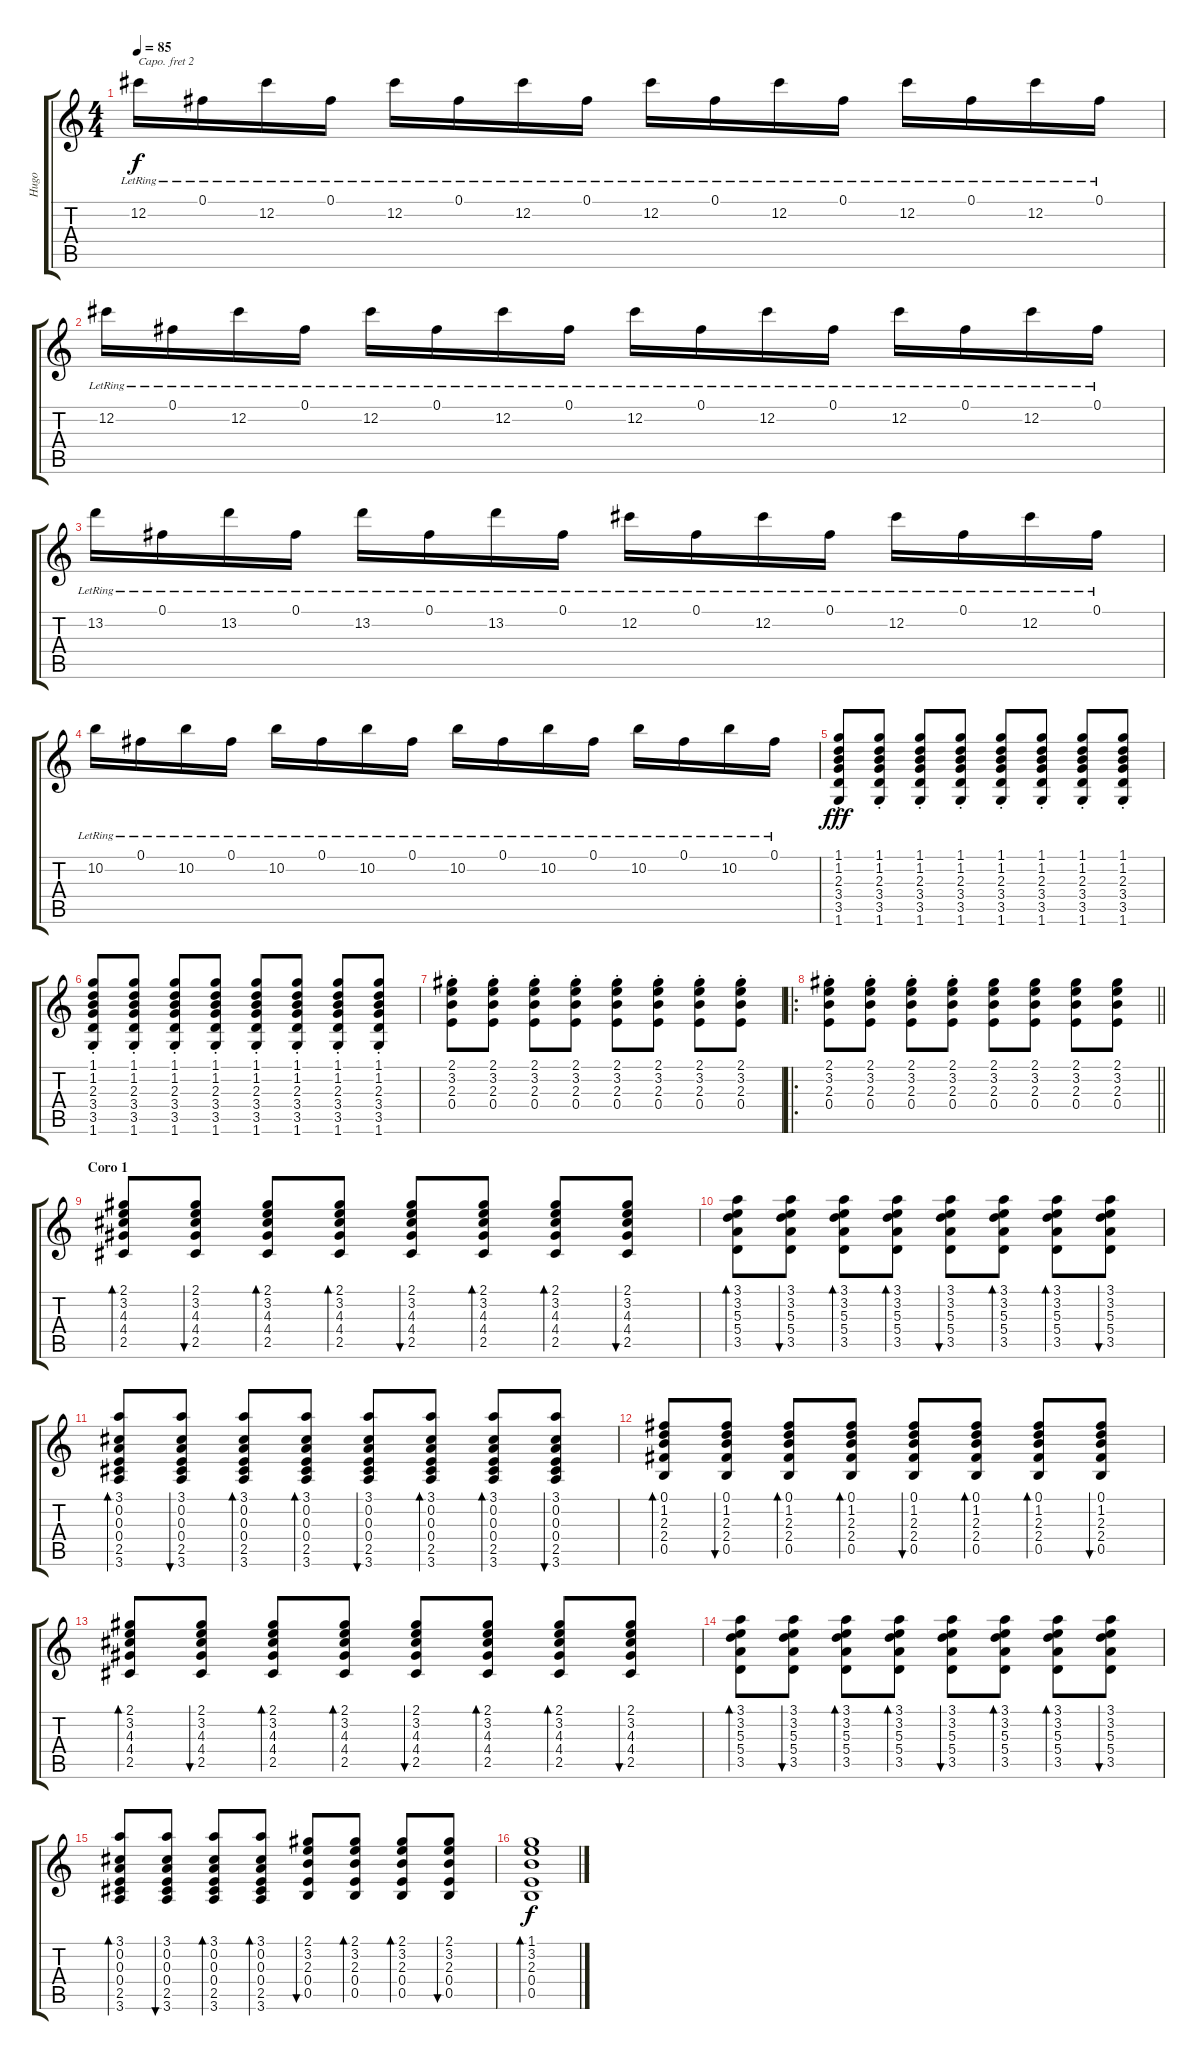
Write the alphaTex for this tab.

\track ("Hugo" "Hugo") {instrument acousticguitarsteel}
\staff {score tabs}
\capo 2
\tuning (E4 B3 G3 D3 A2 E2) {hide}
\ts (4 4)
\tempo 85
\clef g2
\ks c
12.2{lr}.16{dy f} 0.1{lr}.16 12.2{lr}.16 0.1{lr}.16 12.2{lr}.16 0.1{lr}.16 12.2{lr}.16 0.1{lr}.16 12.2{lr}.16 0.1{lr}.16 12.2{lr}.16 0.1{lr}.16 12.2{lr}.16 0.1{lr}.16 12.2{lr}.16 0.1{lr}.16 |
12.2{lr}.16 0.1{lr}.16 12.2{lr}.16 0.1{lr}.16 12.2{lr}.16 0.1{lr}.16 12.2{lr}.16 0.1{lr}.16 12.2{lr}.16 0.1{lr}.16 12.2{lr}.16 0.1{lr}.16 12.2{lr}.16 0.1{lr}.16 12.2{lr}.16 0.1{lr}.16 |
13.2{lr}.16 0.1{lr}.16 13.2{lr}.16 0.1{lr}.16 13.2{lr}.16 0.1{lr}.16 13.2{lr}.16 0.1{lr}.16 12.2{lr}.16 0.1{lr}.16 12.2{lr}.16 0.1{lr}.16 12.2{lr}.16 0.1{lr}.16 12.2{lr}.16 0.1{lr}.16 |
10.2{lr}.16 0.1{lr}.16 10.2{lr}.16 0.1{lr}.16 10.2{lr}.16 0.1{lr}.16 10.2{lr}.16 0.1{lr}.16 10.2{lr}.16 0.1{lr}.16 10.2{lr}.16 0.1{lr}.16 10.2{lr}.16 0.1{lr}.16 10.2{lr}.16 0.1{lr}.16 |
(1.1{st} 1.2{st} 2.3{st} 3.4{st} 3.5{st} 1.6{st}).8{dy fff} (1.1{st} 1.2{st} 2.3{st} 3.4{st} 3.5{st} 1.6{st}).8 (1.1{st} 1.2{st} 2.3{st} 3.4{st} 3.5{st} 1.6{st}).8 (1.1{st} 1.2{st} 2.3{st} 3.4{st} 3.5{st} 1.6{st}).8 (1.1{st} 1.2{st} 2.3{st} 3.4{st} 3.5{st} 1.6{st}).8 (1.1{st} 1.2{st} 2.3{st} 3.4{st} 3.5{st} 1.6{st}).8 (1.1{st} 1.2{st} 2.3{st} 3.4{st} 3.5{st} 1.6{st}).8 (1.1{st} 1.2{st} 2.3{st} 3.4{st} 3.5{st} 1.6{st}).8 |
(1.1{st} 1.2{st} 2.3{st} 3.4{st} 3.5{st} 1.6{st}).8 (1.1{st} 1.2{st} 2.3{st} 3.4{st} 3.5{st} 1.6{st}).8 (1.1{st} 1.2{st} 2.3{st} 3.4{st} 3.5{st} 1.6{st}).8 (1.1{st} 1.2{st} 2.3{st} 3.4{st} 3.5{st} 1.6{st}).8 (1.1{st} 1.2{st} 2.3{st} 3.4{st} 3.5{st} 1.6{st}).8 (1.1{st} 1.2{st} 2.3{st} 3.4{st} 3.5{st} 1.6{st}).8 (1.1{st} 1.2{st} 2.3{st} 3.4{st} 3.5{st} 1.6{st}).8 (1.1{st} 1.2{st} 2.3{st} 3.4{st} 3.5{st} 1.6{st}).8 |
(2.1{st} 3.2{st} 2.3{st} 0.4{st}).8 (2.1{st} 3.2{st} 2.3{st} 0.4{st}).8 (2.1{st} 3.2{st} 2.3{st} 0.4{st}).8 (2.1{st} 3.2{st} 2.3{st} 0.4{st}).8 (2.1{st} 3.2{st} 2.3{st} 0.4{st}).8 (2.1{st} 3.2{st} 2.3{st} 0.4{st}).8 (2.1{st} 3.2{st} 2.3{st} 0.4{st}).8 (2.1{st} 3.2{st} 2.3{st} 0.4{st}).8 |
\ro
\barLineRight lightlight
(2.1{st} 3.2{st} 2.3{st} 0.4{st}).8 (2.1{st} 3.2{st} 2.3{st} 0.4{st}).8 (2.1{st} 3.2{st} 2.3{st} 0.4{st}).8 (2.1{st} 3.2{st} 2.3{st} 0.4{st}).8 (2.1 3.2 2.3 0.4).8 (2.1 3.2 2.3 0.4).8 (2.1 3.2 2.3 0.4).8 (2.1 3.2 2.3 0.4).8 |
\section ("" "Coro 1")
(2.1 3.2 4.3 4.4 2.5).8{bd 60 instrument electricguitarjazz} (2.1 3.2 4.3 4.4 2.5).8{bu 60} (2.1 3.2 4.3 4.4 2.5).8{bd 60} (2.1 3.2 4.3 4.4 2.5).8{bd 60} (2.1 3.2 4.3 4.4 2.5).8{bu 60} (2.1 3.2 4.3 4.4 2.5).8{bd 60} (2.1 3.2 4.3 4.4 2.5).8{bd 60} (2.1 3.2 4.3 4.4 2.5).8{bu 60} |
(3.1 3.2 5.3 5.4 3.5).8{bd 60} (3.1 3.2 5.3 5.4 3.5).8{bu 60} (3.1 3.2 5.3 5.4 3.5).8{bd 60} (3.1 3.2 5.3 5.4 3.5).8{bd 60} (3.1 3.2 5.3 5.4 3.5).8{bu 60} (3.1 3.2 5.3 5.4 3.5).8{bd 60} (3.1 3.2 5.3 5.4 3.5).8{bd 60} (3.1 3.2 5.3 5.4 3.5).8{bu 60} |
(3.1 0.2 0.3 0.4 2.5 3.6).8{bd 60} (3.1 0.2 0.3 0.4 2.5 3.6).8{bu 60} (3.1 0.2 0.3 0.4 2.5 3.6).8{bd 60} (3.1 0.2 0.3 0.4 2.5 3.6).8{bd 60} (3.1 0.2 0.3 0.4 2.5 3.6).8{bu 60} (3.1 0.2 0.3 0.4 2.5 3.6).8{bd 60} (3.1 0.2 0.3 0.4 2.5 3.6).8{bd 60} (3.1 0.2 0.3 0.4 2.5 3.6).8{bu 60} |
(0.1 1.2 2.3 2.4 0.5).8{bd 60} (0.1 1.2 2.3 2.4 0.5).8{bu 60} (0.1 1.2 2.3 2.4 0.5).8{bd 60} (0.1 1.2 2.3 2.4 0.5).8{bd 60} (0.1 1.2 2.3 2.4 0.5).8{bu 60} (0.1 1.2 2.3 2.4 0.5).8{bd 60} (0.1 1.2 2.3 2.4 0.5).8{bd 60} (0.1 1.2 2.3 2.4 0.5).8{bu 60} |
(2.1 3.2 4.3 4.4 2.5).8{bd 60} (2.1 3.2 4.3 4.4 2.5).8{bu 60} (2.1 3.2 4.3 4.4 2.5).8{bd 60} (2.1 3.2 4.3 4.4 2.5).8{bd 60} (2.1 3.2 4.3 4.4 2.5).8{bu 60} (2.1 3.2 4.3 4.4 2.5).8{bd 60} (2.1 3.2 4.3 4.4 2.5).8{bd 60} (2.1 3.2 4.3 4.4 2.5).8{bu 60} |
(3.1 3.2 5.3 5.4 3.5).8{bd 60} (3.1 3.2 5.3 5.4 3.5).8{bu 60} (3.1 3.2 5.3 5.4 3.5).8{bd 60} (3.1 3.2 5.3 5.4 3.5).8{bd 60} (3.1 3.2 5.3 5.4 3.5).8{bu 60} (3.1 3.2 5.3 5.4 3.5).8{bd 60} (3.1 3.2 5.3 5.4 3.5).8{bd 60} (3.1 3.2 5.3 5.4 3.5).8{bu 60} |
(3.1 0.2 0.3 0.4 2.5 3.6).8{bd 60} (3.1 0.2 0.3 0.4 2.5 3.6).8{bu 60} (3.1 0.2 0.3 0.4 2.5 3.6).8{bd 60} (3.1 0.2 0.3 0.4 2.5 3.6).8{bd 60} (2.1 3.2 2.3 0.4 0.5).8{bu 60} (2.1 3.2 2.3 0.4 0.5).8{bd 60} (2.1 3.2 2.3 0.4 0.5).8{bd 60} (2.1 3.2 2.3 0.4 0.5).8{bu 60} |
(1.1 3.2 2.3 0.4 0.5).1{bd 120 dy f}
